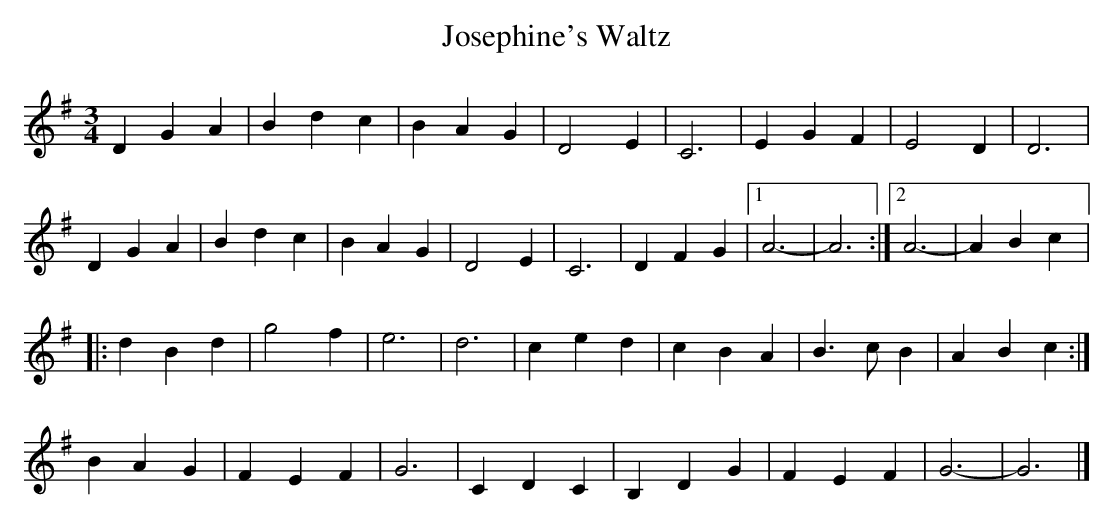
X:1
T:Josephine's Waltz
M:3/4
L:1/4
K:Gmaj
DGA | Bdc | BAG | D2E | C3 | EGF | E2D | D3 |
DGA | Bdc | BAG | D2E | C3 | DFG |1 A3- | A3 :|2 A3- | ABc |:
dBd | g2f | e3 | d3 | ced | cBA | B>c B | ABc :|
BAG | FEF | G3 | CDC | B,DG | FEF | G3- | G3 |]
